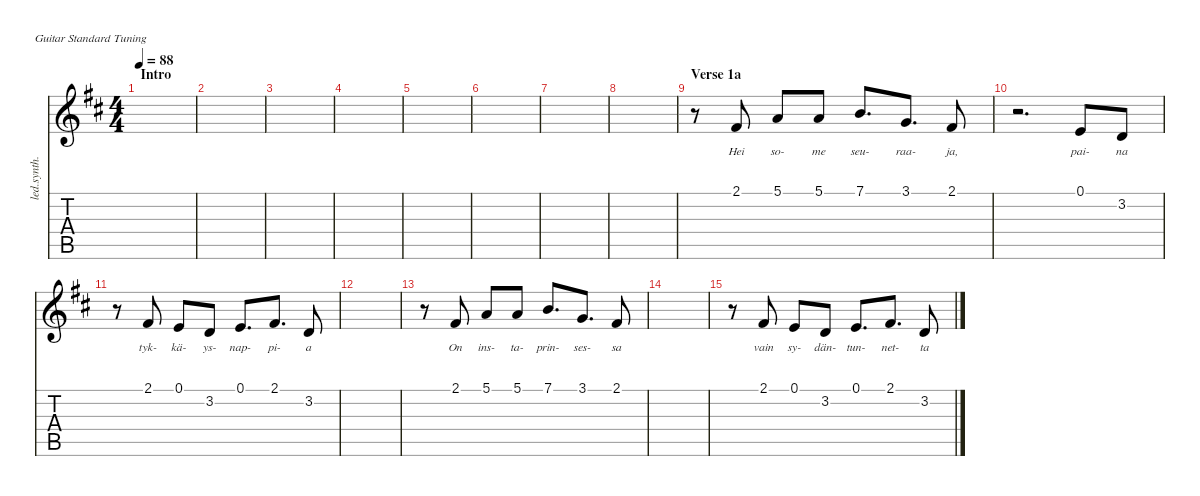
\defaultSystemsLayout 4
\hideDynamics
\bracketExtendMode nobrackets
\otherSystemsTrackNameOrientation horizontal
\track ("Vocal" "led.synth.") {instrument lead6voice}
\staff {score tabs}
\tuning (E4 B3 G3 D3 A2 E2)
\ts (4 4)
\section ("" "Intro")
\tempo 88
\clef g2
\ks d
|
|
|
|
|
|
|
|
\section ("" "Verse 1a")
r.8 2.1{acc #}.8{lyrics (0 "Hei") lyrics (1 "") lyrics (2 "") lyrics (3 "") lyrics (4 "")} 5.1{acc forcenatural}.8{lyrics (0 "so-") lyrics (1 "") lyrics (2 "") lyrics (3 "") lyrics (4 "")} 5.1{acc forcenatural}.8{lyrics (0 "me") lyrics (1 "") lyrics (2 "") lyrics (3 "") lyrics (4 "")} 7.1{acc forcenatural}.8{d lyrics (0 "seu-") lyrics (1 "") lyrics (2 "") lyrics (3 "") lyrics (4 "")} 3.1{acc forcenatural}.8{d lyrics (0 "raa-") lyrics (1 "") lyrics (2 "") lyrics (3 "") lyrics (4 "")} 2.1{acc #}.8{lyrics (0 "ja,") lyrics (1 "") lyrics (2 "") lyrics (3 "") lyrics (4 "")} |
r.2{d} 0.1{acc forcenatural}.8{lyrics (0 "pai-") lyrics (1 "") lyrics (2 "") lyrics (3 "") lyrics (4 "")} 3.2{acc forcenatural}.8{lyrics (0 "na") lyrics (1 "") lyrics (2 "") lyrics (3 "") lyrics (4 "")} |
r.8 2.1{acc #}.8{lyrics (0 "tyk-") lyrics (1 "") lyrics (2 "") lyrics (3 "") lyrics (4 "")} 0.1{acc forcenatural}.8{lyrics (0 "kä-") lyrics (1 "") lyrics (2 "") lyrics (3 "") lyrics (4 "")} 3.2{acc forcenatural}.8{lyrics (0 "ys-") lyrics (1 "") lyrics (2 "") lyrics (3 "") lyrics (4 "")} 0.1{acc forcenatural}.8{d lyrics (0 "nap-") lyrics (1 "") lyrics (2 "") lyrics (3 "") lyrics (4 "")} 2.1{acc #}.8{d lyrics (0 "pi-") lyrics (1 "") lyrics (2 "") lyrics (3 "") lyrics (4 "")} 3.2{acc forcenatural}.8{lyrics (0 "a") lyrics (1 "") lyrics (2 "") lyrics (3 "") lyrics (4 "")} |
|
r.8 2.1{acc #}.8{lyrics (0 "On") lyrics (1 "") lyrics (2 "") lyrics (3 "") lyrics (4 "")} 5.1{acc forcenatural}.8{lyrics (0 "ins-") lyrics (1 "") lyrics (2 "") lyrics (3 "") lyrics (4 "")} 5.1{acc forcenatural}.8{lyrics (0 "ta-") lyrics (1 "") lyrics (2 "") lyrics (3 "") lyrics (4 "")} 7.1{acc forcenatural}.8{d lyrics (0 "prin-") lyrics (1 "") lyrics (2 "") lyrics (3 "") lyrics (4 "")} 3.1{acc forcenatural}.8{d lyrics (0 "ses-") lyrics (1 "") lyrics (2 "") lyrics (3 "") lyrics (4 "")} 2.1{acc #}.8{lyrics (0 "sa") lyrics (1 "") lyrics (2 "") lyrics (3 "") lyrics (4 "")} |
|
r.8 2.1{acc #}.8{lyrics (0 "vain") lyrics (1 "") lyrics (2 "") lyrics (3 "") lyrics (4 "")} 0.1{acc forcenatural}.8{lyrics (0 "sy-") lyrics (1 "") lyrics (2 "") lyrics (3 "") lyrics (4 "")} 3.2{acc forcenatural}.8{lyrics (0 "dän-") lyrics (1 "") lyrics (2 "") lyrics (3 "") lyrics (4 "")} 0.1{acc forcenatural}.8{d lyrics (0 "tun-") lyrics (1 "") lyrics (2 "") lyrics (3 "") lyrics (4 "")} 2.1{acc #}.8{d lyrics (0 "net-") lyrics (1 "") lyrics (2 "") lyrics (3 "") lyrics (4 "")} 3.2{acc forcenatural}.8{lyrics (0 "ta") lyrics (1 "") lyrics (2 "") lyrics (3 "") lyrics (4 "")}
